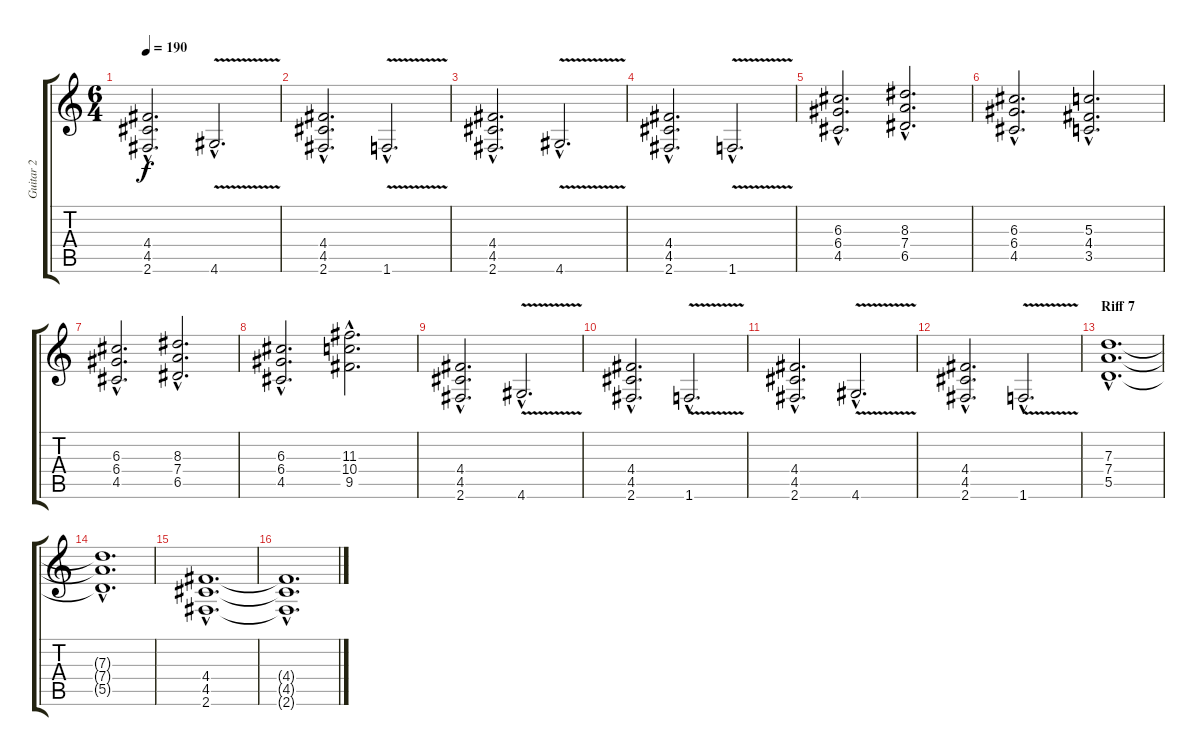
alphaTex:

\track ("Guitar 2" "Guitar 2") {instrument overdrivenguitar}
\staff {score tabs}
\tuning (E4 B3 G3 D3 A2 E2) {hide}
\ts (6 4)
\tempo 190
\clef g2
\ks c
(4.4{hac} 4.5{hac} 2.6{hac}).2{d dy f} 4.6{v hac}.2{d} |
(4.4{hac} 4.5{hac} 2.6{hac}).2{d} 1.6{v hac}.2{d} |
(4.4{hac} 4.5{hac} 2.6{hac}).2{d} 4.6{v hac}.2{d} |
(4.4{hac} 4.5{hac} 2.6{hac}).2{d} 1.6{v hac}.2{d} |
(6.3{hac} 6.4{hac} 4.5{hac}).2{d} (8.3{hac} 7.4{hac} 6.5{hac}).2{d} |
(6.3{hac} 6.4{hac} 4.5{hac}).2{d} (5.3{hac} 4.4{hac} 3.5{hac}).2{d} |
(6.3{hac} 6.4{hac} 4.5{hac}).2{d} (8.3{hac} 7.4{hac} 6.5{hac}).2{d} |
(6.3{hac} 6.4{hac} 4.5{hac}).2{d} (11.3{hac} 10.4{hac} 9.5{hac}).2{d} |
(4.4{hac} 4.5{hac} 2.6{hac}).2{d} 4.6{v hac}.2{d} |
(4.4{hac} 4.5{hac} 2.6{hac}).2{d} 1.6{v hac}.2{d} |
(4.4{hac} 4.5{hac} 2.6{hac}).2{d} 4.6{v hac}.2{d} |
(4.4{hac} 4.5{hac} 2.6{hac}).2{d} 1.6{v hac}.2{d} |
\section ("" "Riff 7")
(7.3{hac} 7.4{hac} 5.5{hac}).1{d} |
(7.3{hac t} 7.4{hac t} 5.5{hac t}).1{d} |
(4.4{hac} 4.5{hac} 2.6{hac}).1{d} |
(4.4{hac t} 4.5{hac t} 2.6{hac t}).1{d}
